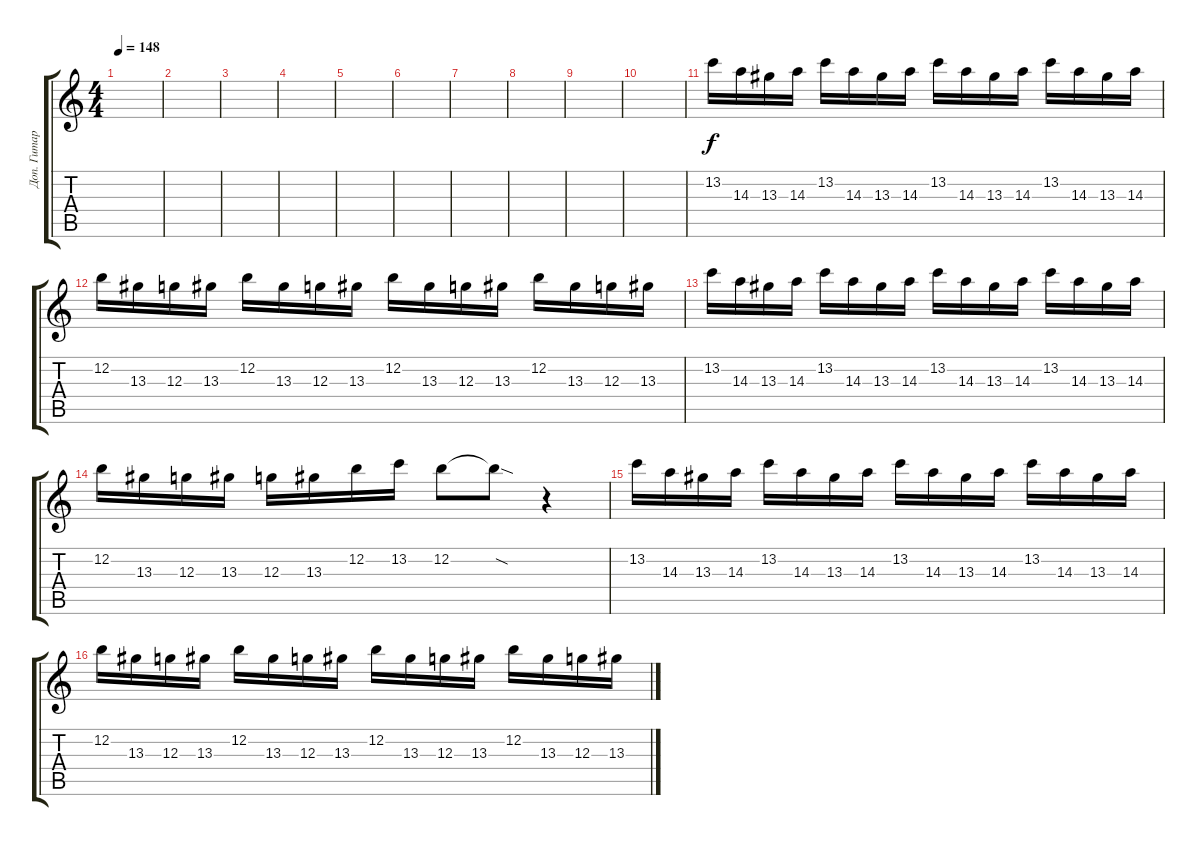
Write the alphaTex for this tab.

\track ("Доп. Гитара" "Доп. Гитар") {instrument distortionguitar}
\staff {score tabs}
\tuning (E4 B3 G3 D3 A2 E2) {hide}
\ts (4 4)
\tempo 148
\clef g2
\ks c
|
|
|
|
|
|
|
|
|
|
13.2.16{balance 11} 14.3.16 13.3.16 14.3.16 13.2.16 14.3.16 13.3.16 14.3.16 13.2.16 14.3.16 13.3.16 14.3.16 13.2.16 14.3.16 13.3.16 14.3.16 |
12.2.16 13.3.16 12.3.16 13.3.16 12.2.16 13.3.16 12.3.16 13.3.16 12.2.16 13.3.16 12.3.16 13.3.16 12.2.16 13.3.16 12.3.16 13.3.16 |
13.2.16 14.3.16 13.3.16 14.3.16 13.2.16 14.3.16 13.3.16 14.3.16 13.2.16 14.3.16 13.3.16 14.3.16 13.2.16 14.3.16 13.3.16 14.3.16 |
12.2.16 13.3.16 12.3.16 13.3.16 12.3.16 13.3.16 12.2.16 13.2.16 12.2.8 12.2{sod t}.8 r.4 |
13.2.16 14.3.16 13.3.16 14.3.16 13.2.16 14.3.16 13.3.16 14.3.16 13.2.16 14.3.16 13.3.16 14.3.16 13.2.16 14.3.16 13.3.16 14.3.16 |
12.2.16 13.3.16 12.3.16 13.3.16 12.2.16 13.3.16 12.3.16 13.3.16 12.2.16 13.3.16 12.3.16 13.3.16 12.2.16 13.3.16 12.3.16 13.3.16
